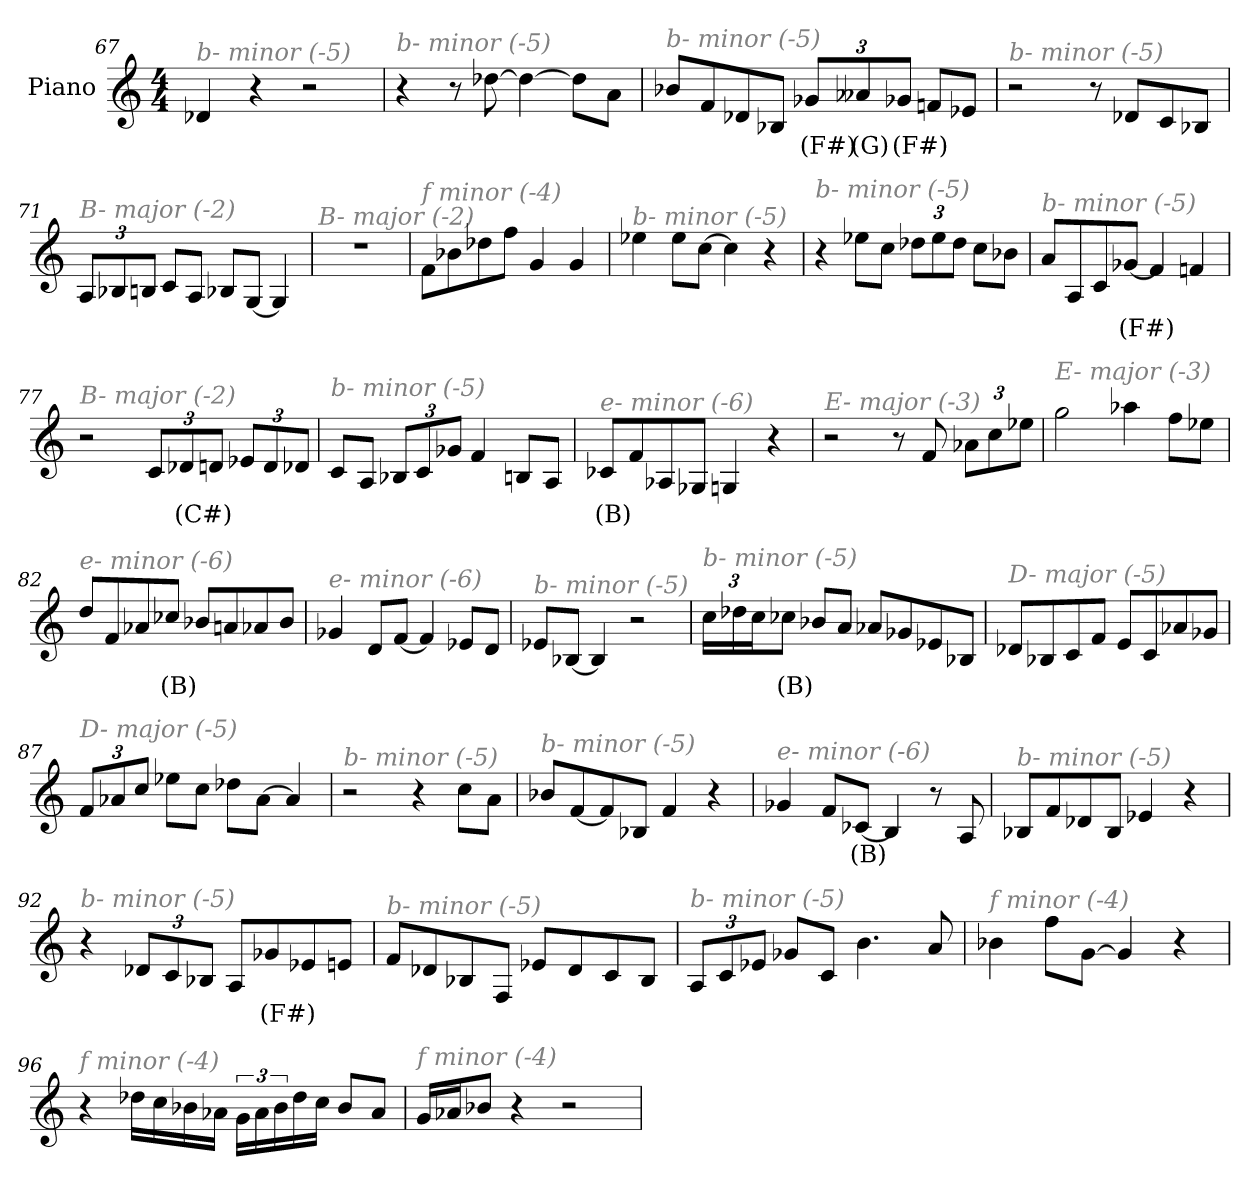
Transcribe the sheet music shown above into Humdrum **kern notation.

**kern	**text
*part1	*part1
*staff1	*staff1
*I"Piano	*
*I'Pno	*
*clefG2	*
*k[]	*
*M4/4	*
=67	=67
!LO:TX:i:color=#808080:t=b- minor (-5)	!
4d-X/	.
4r	.
2r	.
!!LO:LB:g=z
=68	=68
!LO:TX:i:color=#808080:t=b- minor (-5)	!
4r	.
8r	.
[8dd-X\	.
4dd-\_	.
8dd-\L]	.
8a\J	.
=69	=69
!LO:TX:i:color=#808080:t=b- minor (-5)	!
8b-X/L	.
8f/	.
8d-X/	.
8B-X/J	.
*Xbrackettup	*
12g-Xi/L	(F#)
12a--Xj/	(G)
12g-Xi/J	(F#)
8fn/L	.
8e-X/J	.
=70	=70
!LO:TX:i:color=#808080:t=b- minor (-5)	!
2r	.
8r	.
8d-X/L	.
8c/	.
8B-X/J	.
=71	=71
!LO:TX:i:color=#808080:t=B- major (-2)	!
12A/L	.
12B-X/	.
12Bn/J	.
8c/L	.
8A/J	.
8B-X/L	.
[8G/J	.
4G/]	.
=72	=72
!LO:TX:i:color=#808080:t=B- major (-2)	!
1r	.
!!LO:LB:g=z
=73	=73
!LO:TX:i:color=#808080:t=f minor (-4)	!
8f\L	.
8b-X\	.
8dd-X\	.
8ff\J	.
4g/	.
4g/	.
=74	=74
!LO:TX:i:color=#808080:t=b- minor (-5)	!
4ee-X\	.
8ee-\L	.
[8cc\J	.
4cc\]	.
4r	.
=75	=75
!LO:TX:i:color=#808080:t=b- minor (-5)	!
4r	.
8ee-X\L	.
8cc\J	.
12dd-X\L	.
12ee-\	.
12dd-\J	.
8cc\L	.
8b-X\J	.
=76	=76
!LO:TX:i:color=#808080:t=b- minor (-5)	!
8a/L	.
8A/	.
8c/	.
[8g-Xi/J	(F#)
4f#/]	.
4fn/	.
=77	=77
!LO:TX:i:color=#808080:t=B- major (-2)	!
2r	.
12c/L	.
12d-Xi/	(C#)
12d/J	.
12e-X/L	.
12d/	.
12d-X/J	.
!!LO:LB:g=z
=78	=78
!LO:TX:i:color=#808080:t=b- minor (-5)	!
8c/L	.
8A/J	.
12B-X/L	.
12c/	.
12g-X/J	.
4f/	.
8Bn/L	.
8A/J	.
=79	=79
!LO:TX:i:color=#808080:t=e- minor (-6)	!
8c-Xi/L	(B)
8f/	.
8A-X/	.
8G-X/J	.
4Gn/	.
4r	.
=80	=80
!LO:TX:i:color=#808080:t=E- major (-3)	!
2r	.
8r	.
8f/	.
12a-X\L	.
12cc\	.
12ee-X\J	.
=81	=81
!LO:TX:i:color=#808080:t=E- major (-3)	!
2gg\	.
4aa-X\	.
8ff\L	.
8ee-X\J	.
!!LO:LB:g=z
=82	=82
!LO:TX:i:color=#808080:t=e- minor (-6)	!
8dd/L	.
8f/	.
8a-X/	.
8cc-Xi/J	(B)
8b-X/L	.
8an/	.
8a-X/	.
8b-/J	.
=83	=83
!LO:TX:i:color=#808080:t=e- minor (-6)	!
4g-X/	.
8d/L	.
[8f/J	.
4f/]	.
8e-X/L	.
8d/J	.
=84	=84
!LO:TX:i:color=#808080:t=b- minor (-5)	!
8e-X/L	.
[8B-X/J	.
4B-/]	.
2r	.
=85	=85
!LO:TX:i:color=#808080:t=b- minor (-5)	!
24cc\LL	.
24dd-X\	.
24cc\J	.
8cc-Xi\J	(B)
8b-X/L	.
8a/J	.
8a-X/L	.
8g-X/	.
8e-X/	.
8B-X/J	.
!!LO:LB:g=z
=86	=86
!LO:TX:i:color=#808080:t=D- major (-5)	!
8d-X/L	.
8B-X/	.
8c/	.
8f/J	.
8e/L	.
8c/	.
8a-X/	.
8g-X/J	.
=87	=87
!LO:TX:i:color=#808080:t=D- major (-5)	!
12f/L	.
12a-X/	.
12cc/J	.
8ee-X\L	.
8cc\J	.
8dd-X\L	.
[8a-\J	.
4a-/]	.
=88	=88
!LO:TX:i:color=#808080:t=b- minor (-5)	!
2r	.
4r	.
8cc\L	.
8a\J	.
=89	=89
!LO:TX:i:color=#808080:t=b- minor (-5)	!
8b-X/L	.
[8f/	.
8f/]	.
8B-X/J	.
4f/	.
4r	.
=90	=90
!LO:TX:i:color=#808080:t=e- minor (-6)	!
4g-X/	.
8f/L	.
[8c-Xi/J	(B)
4B/]	.
8r	.
8A/	.
!!LO:PB:g=z
=91	=91
!LO:TX:i:color=#808080:t=b- minor (-5)	!
8B-X/L	.
8f/	.
8d-X/	.
8B-/J	.
4e-X/	.
4r	.
=92	=92
!LO:TX:i:color=#808080:t=b- minor (-5)	!
4r	.
12d-X/L	.
12c/	.
12B-X/J	.
8A/L	.
8g-Xi/	(F#)
8e-X/	.
8en/J	.
=93	=93
!LO:TX:i:color=#808080:t=b- minor (-5)	!
8f/L	.
8d-X/	.
8B-X/	.
8F/J	.
8e-X/L	.
8d-/	.
8c/	.
8B-/J	.
=94	=94
!LO:TX:i:color=#808080:t=b- minor (-5)	!
12A/L	.
12c/	.
12e-X/J	.
8g-X/L	.
8c/J	.
4.b\	.
8a/	.
!!LO:LB:g=z
=95	=95
!LO:TX:i:color=#808080:t=f minor (-4)	!
4b-X\	.
8ff\L	.
[8g\J	.
4g/]	.
4r	.
=96	=96
!LO:TX:i:color=#808080:t=f minor (-4)	!
4r	.
16dd-X\LL	.
16cc\	.
16b-X\	.
16a-X\JJ	.
*brackettup	*
24g\LL	.
24a-\	.
24b-\	.
16dd-\	.
16cc\JJ	.
8b-/L	.
8a-/J	.
=97	=97
!LO:TX:i:color=#808080:t=f minor (-4)	!
16g/LL	.
16a-X/J	.
8b-X/J	.
4r	.
2r	.
=	=
*-	*-
